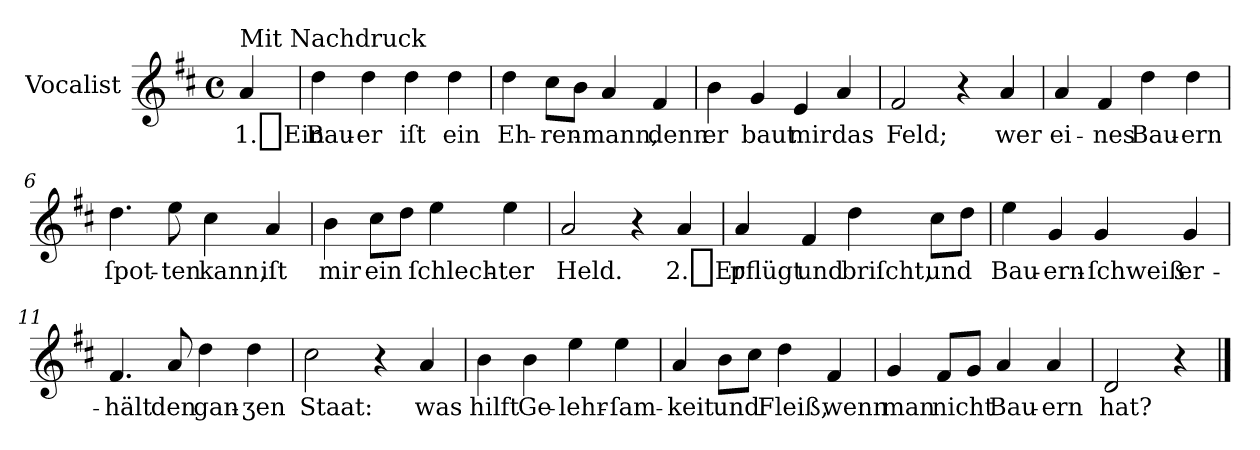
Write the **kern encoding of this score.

**kern	**text
*part1	*part1
*staff1	*staff1
*I"Vocalist	*
*clefG2	*
*k[f#c#]	*
*D:	*
*M4/4	*
*met(c)	*
=	=
!LO:TX:a:t=Mit Nachdruck	!
4a	1._Ein
=1	=1
4dd	Bau-
4dd	-er
4dd	iſt
4dd	ein
=2	=2
4dd	Eh-
8cc#L	-ren-
8bJ	.
4a	-mann,
4f#	denn
=3	=3
4b	er
4g	baut
4e	mir
4a	das
=4	=4
2f#	Feld;
4r	.
4a	wer
=5	=5
4a	ei-
4f#	-nes
4dd	Bau-
4dd	-ern
=6	=6
4.dd	ſpot-
8ee	-ten
4cc#	kann,
4a	iſt
=7	=7
4b	mir
8cc#L	ein
8ddJ	.
4ee	ſchlech-
4ee	-ter
=8	=8
2a	Held.
4r	.
4a	2._Er
=9	=9
4a	pflügt
4f#	und
4dd	briſcht,
8cc#L	und
8ddJ	.
=10	=10
4ee	Bau-
4g	-ern-
4g	-ſchweiß
4g	er-
=11	=11
4.f#	-hält
8a	den
4dd	gan-
4dd	-ʒen
=12	=12
2cc#	Staat:
4r	.
4a	was
=13	=13
4b	hilft
4b	Ge-
4ee	-lehr-
4ee	-ſam-
=14	=14
4a	-keit
8bL	und
8cc#J	.
4dd	Fleiß,
4f#	wenn
=15	=15
4g	man
8f#L	nicht
8gJ	.
4a	Bau-
4a	-ern
=16	=16
2d	hat?
4r	.
==	==
*-	*-
